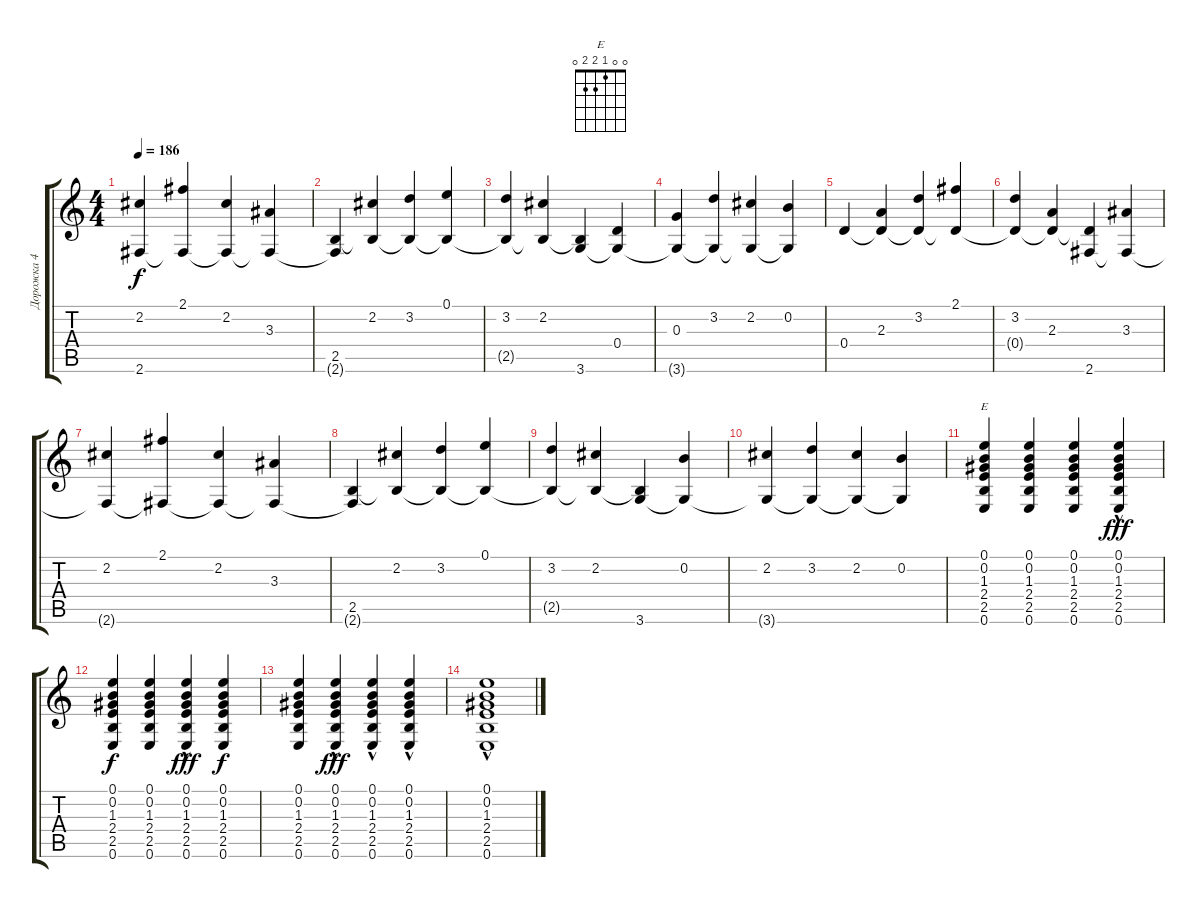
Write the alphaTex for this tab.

\track ("Дорожка 4" "Дорожка 4") {instrument acousticguitarsteel}
\staff {score tabs}
\tuning (E4 B3 G3 D3 A2 E2) {hide}
\chord ("E" 0 0 1 2 2 0)
\ts (4 4)
\tempo 186
\clef g2
\ks c
(2.2 2.6{t}).4{dy f} (2.1 2.6{t}).4 (2.2 2.6{t}).4 (3.3 2.6{t}).4 |
(2.5 2.6{t}).4 (2.2 2.5{t}).4 (3.2 2.5{t}).4 (0.1 2.5{t}).4 |
(3.2 2.5{t}).4 (2.2 2.5{t}).4 (2.5{t} 3.6).4 (0.4 3.6{t}).4 |
(0.3 3.6{t}).4 (3.2 3.6{t}).4 (2.2 3.6{t}).4 (0.2 3.6{t}).4 |
0.4.4 (2.3 0.4{t}).4 (3.2 0.4{t}).4 (2.1 0.4{t}).4 |
(3.2 0.4{t}).4 (2.3 0.4{t}).4 (0.4{t} 2.6).4 (3.3 2.6{t}).4 |
(2.2 2.6{t}).4 (2.1 2.6{t}).4 (2.2 2.6{t}).4 (3.3 2.6{t}).4 |
(2.5 2.6{t}).4 (2.2 2.5{t}).4 (3.2 2.5{t}).4 (0.1 2.5{t}).4 |
(3.2 2.5{t}).4 (2.2 2.5{t}).4 (2.5{t} 3.6).4 (0.2 3.6{t}).4 |
(2.2 3.6{t}).4 (3.2 3.6{t}).4 (2.2 3.6{t}).4 (0.2 3.6{t}).4 |
(0.1 0.2 1.3 2.4 2.5 0.6).4{ch "E"} (0.1 0.2 1.3 2.4 2.5 0.6).4 (0.1 0.2 1.3 2.4 2.5 0.6).4 (0.1{hac} 0.2{hac} 1.3{hac} 2.4{hac} 2.5{hac} 0.6{hac}).4{dy fff} |
(0.1 0.2 1.3 2.4 2.5 0.6).4{dy f} (0.1 0.2 1.3 2.4 2.5 0.6).4 (0.1{hac} 0.2{hac} 1.3{hac} 2.4{hac} 2.5{hac} 0.6{hac}).4{dy fff} (0.1 0.2 1.3 2.4 2.5 0.6).4{dy f} |
(0.1 0.2 1.3 2.4 2.5 0.6).4 (0.1{hac} 0.2{hac} 1.3{hac} 2.4{hac} 2.5{hac} 0.6{hac}).4{dy fff} (0.1{hac} 0.2{hac} 1.3{hac} 2.4{hac} 2.5{hac} 0.6{hac}).4 (0.1{hac} 0.2{hac} 1.3{hac} 2.4{hac} 2.5{hac} 0.6{hac}).4 |
(0.1{hac} 0.2{hac} 1.3{hac} 2.4{hac} 2.5{hac} 0.6{hac}).1
